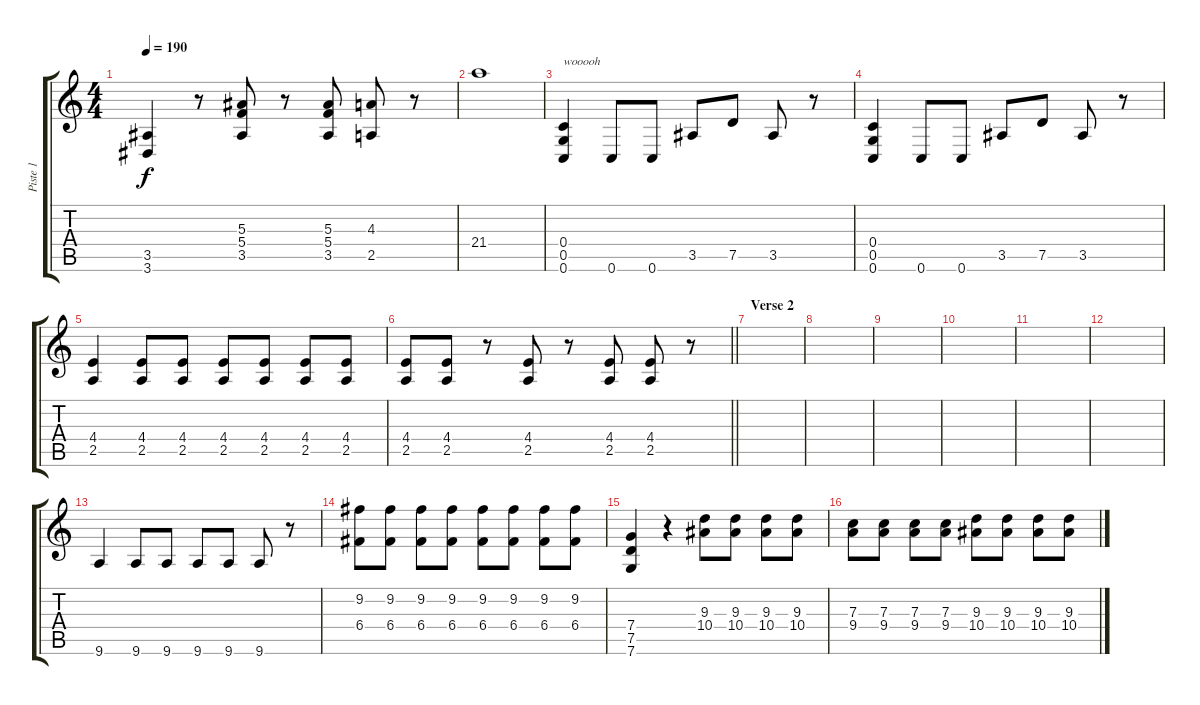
\track ("Piste 1" "Piste 1") {instrument distortionguitar}
\staff {score tabs}
\tuning (D4 A3 F3 C3 G2 C2) {hide}
\ts (4 4)
\tempo 190
\clef g2
\ks c
(3.5 3.6).4{dy f} r.8 (5.3 5.4 3.5).8 r.8 (5.3 5.4 3.5).8 (4.3 2.5).8 r.8 |
21.4.1 |
(0.4 0.5 0.6).4{txt "wooooh"} 0.6.8 0.6.8 3.5.8 7.5.8 3.5.8 r.8 |
(0.4 0.5 0.6).4 0.6.8 0.6.8 3.5.8 7.5.8 3.5.8 r.8 |
(4.4 2.5).4 (4.4 2.5).8 (4.4 2.5).8 (4.4 2.5).8 (4.4 2.5).8 (4.4 2.5).8 (4.4 2.5).8 |
\barLineRight lightlight
(4.4 2.5).8 (4.4 2.5).8 r.8 (4.4 2.5).8 r.8 (4.4 2.5).8 (4.4 2.5).8 r.8 |
\section ("" "Verse 2")
|
|
|
|
|
|
9.6.4 9.6.8 9.6.8 9.6.8 9.6.8 9.6.8 r.8 |
(9.2 6.4).8 (9.2 6.4).8 (9.2 6.4).8 (9.2 6.4).8 (9.2 6.4).8 (9.2 6.4).8 (9.2 6.4).8 (9.2 6.4).8 |
(7.4 7.5 7.6).4 r.4 (9.3 10.4).8 (9.3 10.4).8 (9.3 10.4).8 (9.3 10.4).8 |
(7.3 9.4).8 (7.3 9.4).8 (7.3 9.4).8 (7.3 9.4).8 (9.3 10.4).8 (9.3 10.4).8 (9.3 10.4).8 (9.3 10.4).8
